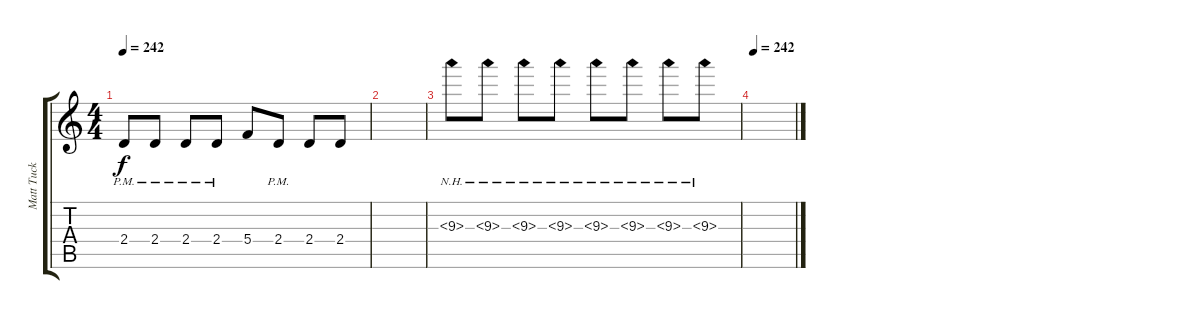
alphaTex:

\track ("Matt Tuck" "Matt Tuck") {instrument distortionguitar}
\staff {score tabs}
\tuning (D4 A3 F3 C3 G2 C2) {hide}
\ts (4 4)
\tempo 242
\clef g2
\ks c
2.4{pm}.8{dy f} 2.4{pm}.8 2.4{pm}.8 2.4{pm}.8 5.4.8 2.4{pm}.8 2.4.8 2.4.8 |
|
9.3{nh}.8 9.3{nh}.8 9.3{nh}.8 9.3{nh}.8 9.3{nh}.8 9.3{nh}.8 9.3{nh}.8 9.3{nh}.8 |
\tempo 242
